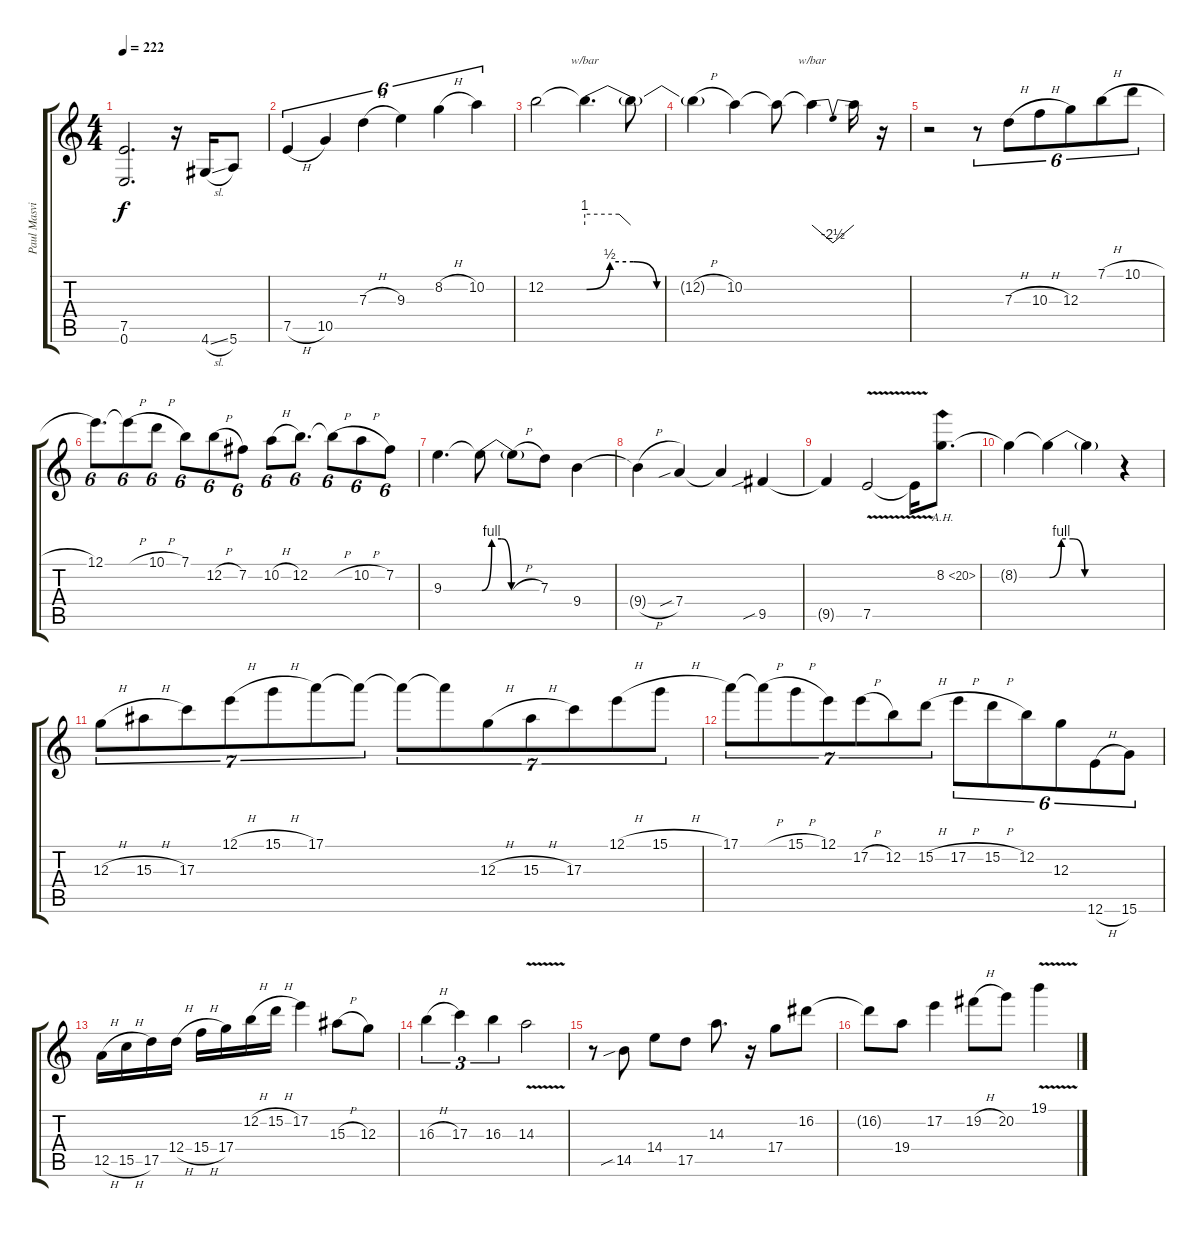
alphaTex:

\track ("Paul Masvidal" "Paul Masvi") {instrument distortionguitar}
\staff {score tabs}
\tuning (E4 B3 G3 D3 A2 E2) {hide}
\ts (4 4)
\tempo 222
\clef g2
\ks c
(7.5{t} 0.6{t}).2{d dy f} r.16 4.6{sl}.16 5.6.8 |
7.5{h}.4{tu (6 4)} 10.5.4{tu (6 4)} 7.3{h}.4{tu (6 4)} 9.3.4{tu (6 4)} 8.2{h}.4{tu (6 4)} 10.2.4{tu (6 4)} |
12.2.2 12.2{be (custom 0 0 10 2 20 2 30 0 60 0) t}.4{d tbe (custom default 0 4 45 4 60 0)} 12.2{t}.8 |
12.2{h t}.4 10.2.4 10.2{t}.8 10.2{t}.4{tbe (dip default 0 0 30 -10 60 0)} 10.2{t}.16 r.16 |
r.2 r.8{tu (6 4)} 7.3{h}.8{tu (6 4)} 10.3{h}.8{tu (6 4)} 12.3.8{tu (6 4)} 7.1{h}.8{tu (6 4)} 10.1{h}.8{tu (6 4)} |
12.1.8{d tu (6 4)} 12.1{h t}.8{tu (6 4)} 10.1{h}.8{tu (6 4)} 7.1.8{tu (6 4)} 12.2{h}.8{tu (6 4)} 7.2.8{tu (6 4)} 10.2{h}.8{tu (6 4)} 12.2.8{d tu (6 4)} 12.2{h t}.8{tu (6 4)} 10.2{h}.8{tu (6 4)} 7.2.8{tu (6 4)} |
9.3.4{d} 9.3{be (custom 0 0 10 4 20 4 30 0 60 0) t}.8 9.3{h t}.8 7.3.8 9.4.4 |
9.4{h t}.4 7.4{sib}.4 7.4{t}.4 9.5{sib}.4 |
9.5{t}.4 7.5{v}.2 7.5{t}.16 8.2{ah 12}.8{d} |
8.2{t}.4 8.2{be (custom 0 0 10 4 20 4 30 0 60 0) t}.4 8.2{t}.4 r.4 |
12.3{h}.8{tu (7 4)} 15.3{h}.8{tu (7 4)} 17.3.8{tu (7 4)} 12.1{h}.8{tu (7 4)} 15.1{h}.8{tu (7 4)} 17.1.8{tu (7 4)} 17.1{t}.8{tu (7 4)} 17.1{t}.8{tu (7 4)} 17.1{t}.8{tu (7 4)} 12.3{h}.8{tu (7 4)} 15.3{h}.8{tu (7 4)} 17.3.8{tu (7 4)} 12.1{h}.8{tu (7 4)} 15.1{h}.8{tu (7 4)} |
17.1.8{tu (7 4)} 17.1{h t}.8{tu (7 4)} 15.1{h}.8{tu (7 4)} 12.1.8{tu (7 4)} 17.2{h}.8{tu (7 4)} 12.2.8{tu (7 4)} 15.2{h}.8{tu (7 4)} 17.2{h}.8{tu (6 4)} 15.2{h}.8{tu (6 4)} 12.2.8{tu (6 4)} 12.3.8{tu (6 4)} 12.6{h}.8{tu (6 4)} 15.6.8{tu (6 4)} |
12.5{h}.16 15.5{h}.16 17.5.16 12.4{h}.16 15.4{h}.16 17.4.16 12.2{h}.16 15.2{h}.16 17.2.4 15.3{h}.8 12.3.8 |
16.3{h}.4{tu (3 2)} 17.3.4{tu (3 2)} 16.3.4{tu (3 2)} 14.3{v}.2 |
r.8 14.5{sib}.8 14.4.8 17.5.8 14.3.8{d} r.16 17.4.8 16.2.8 |
16.2{t}.8 19.4.8 17.2.4 19.2{h}.8 20.2.8 19.1{v}.4
